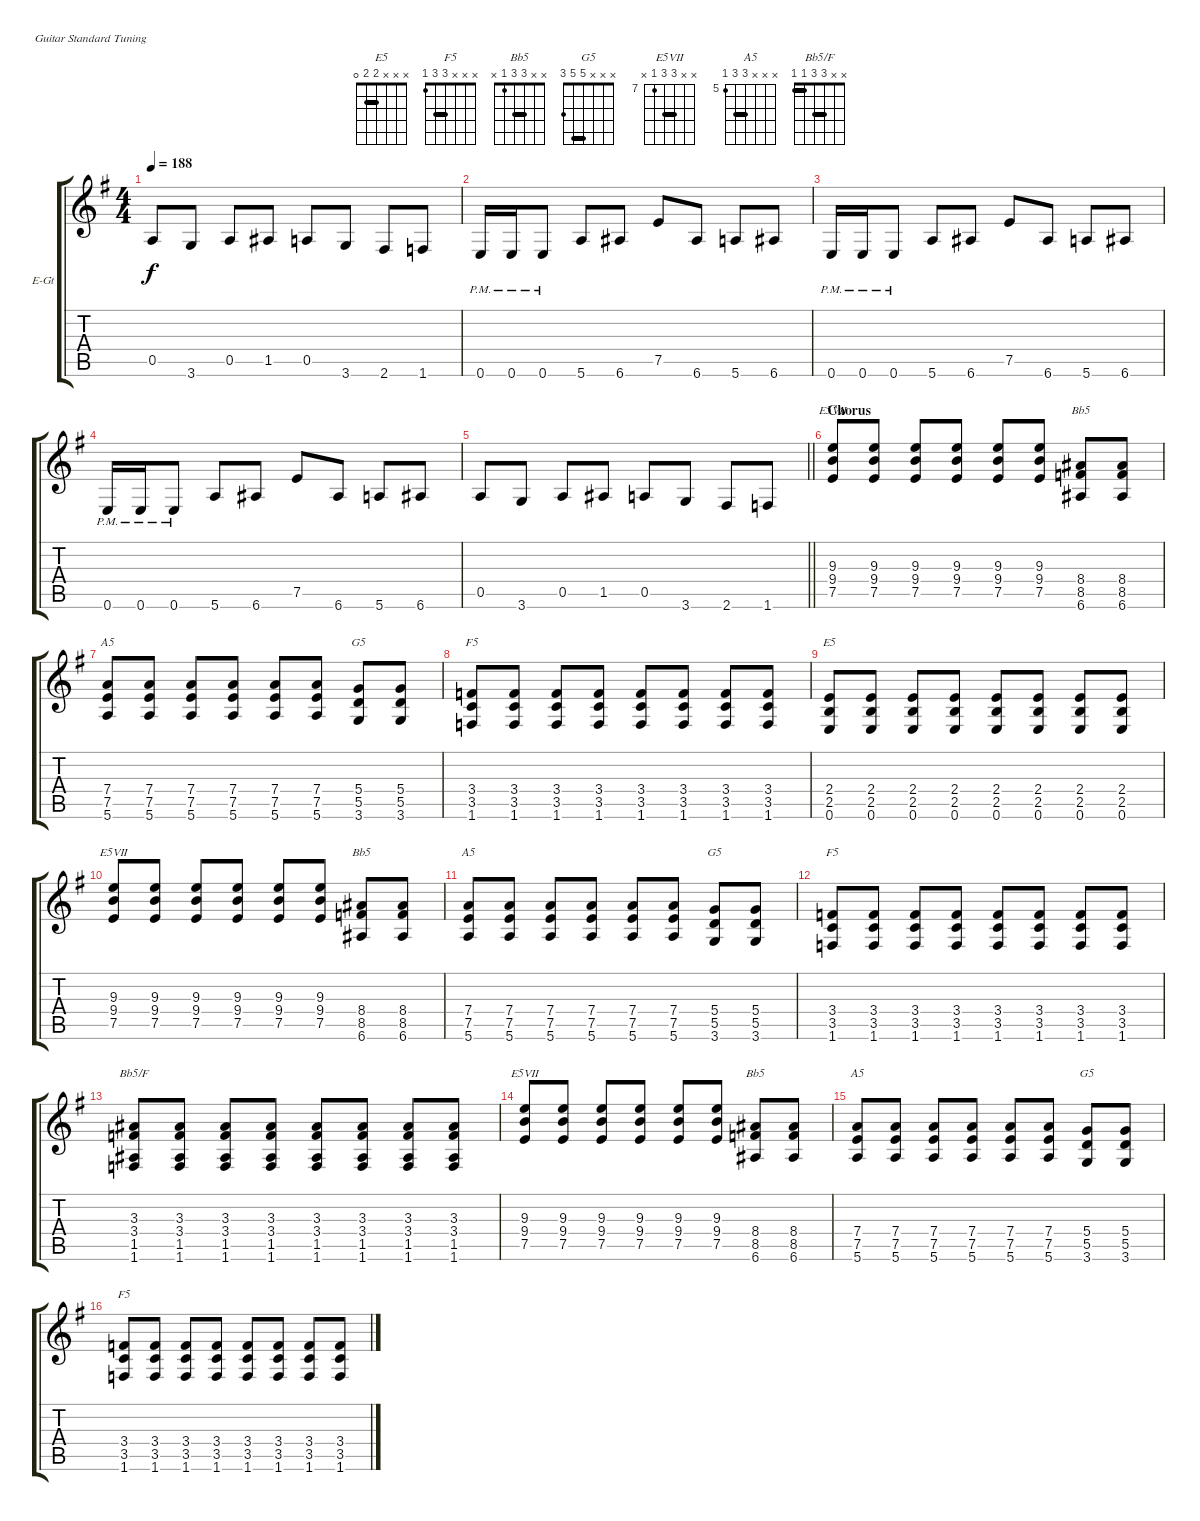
\defaultSystemsLayout 4
\bracketExtendMode groupsimilarinstruments
\firstSystemTrackNameOrientation horizontal
\otherSystemsTrackNameOrientation horizontal
\track ("Guitar 4" "E-Gt") {instrument distortionguitar}
\staff {score tabs}
\tuning (E4 B3 G3 D3 A2 E2)
\chord ("E5" x x x 2 2 0) {barre 2}
\chord ("F5" x x x 3 3 1) {barre 3}
\chord ("Bb5" x x 3 3 1 x) {barre 3}
\chord ("G5" x x x 5 5 3) {barre 5}
\chord ("E5VII" x x 9 9 7 x) {firstfret 7 barre 9}
\chord ("A5" x x x 7 7 5) {firstfret 5 barre 7}
\chord ("Bb5/F" x x 3 3 1 1) {barre (1 3)}
\ts (4 4)
\tempo 188
\clef g2
\ks g
0.5.8{dy f} 3.6.8 0.5.8 1.5.8 0.5.8 3.6.8 2.6.8 1.6.8 |
0.6{pm}.16 0.6{pm}.16 0.6{pm}.8 5.6.8 6.6.8 7.5.8 6.6.8 5.6.8 6.6.8 |
0.6{pm}.16 0.6{pm}.16 0.6{pm}.8 5.6.8 6.6.8 7.5.8 6.6.8 5.6.8 6.6.8 |
0.6{pm}.16 0.6{pm}.16 0.6{pm}.8 5.6.8 6.6.8 7.5.8 6.6.8 5.6.8 6.6.8 |
\barLineRight lightlight
0.5.8 3.6.8 0.5.8 1.5.8 0.5.8 3.6.8 2.6.8 1.6.8 |
\section ("" "Chorus")
(7.5 9.4 9.3).8{ch "E5VII"} (7.5 9.4 9.3).8 (7.5 9.4 9.3).8 (7.5 9.4 9.3).8 (7.5 9.4 9.3).8 (7.5 9.4 9.3).8 (8.4 8.5 6.6).8{ch "Bb5"} (8.4 8.5 6.6).8 |
(7.5 7.4 5.6).8{ch "A5"} (7.5 7.4 5.6).8 (7.5 7.4 5.6).8 (7.5 7.4 5.6).8 (7.5 7.4 5.6).8 (7.5 7.4 5.6).8 (5.5 5.4 3.6).8{ch "G5"} (5.5 5.4 3.6).8 |
(1.6 3.5 3.4).8{ch "F5"} (1.6 3.5 3.4).8 (1.6 3.5 3.4).8 (1.6 3.5 3.4).8 (1.6 3.5 3.4).8 (1.6 3.5 3.4).8 (1.6 3.5 3.4).8 (1.6 3.5 3.4).8 |
(0.6 2.5 2.4).8{ch "E5"} (0.6 2.5 2.4).8 (0.6 2.5 2.4).8 (0.6 2.5 2.4).8 (0.6 2.5 2.4).8 (0.6 2.5 2.4).8 (0.6 2.5 2.4).8 (0.6 2.5 2.4).8 |
(7.5 9.4 9.3).8{ch "E5VII"} (7.5 9.4 9.3).8 (7.5 9.4 9.3).8 (7.5 9.4 9.3).8 (7.5 9.4 9.3).8 (7.5 9.4 9.3).8 (8.4 8.5 6.6).8{ch "Bb5"} (8.4 8.5 6.6).8 |
(7.5 7.4 5.6).8{ch "A5"} (7.5 7.4 5.6).8 (7.5 7.4 5.6).8 (7.5 7.4 5.6).8 (7.5 7.4 5.6).8 (7.5 7.4 5.6).8 (5.5 5.4 3.6).8{ch "G5"} (5.5 5.4 3.6).8 |
(1.6 3.5 3.4).8{ch "F5"} (1.6 3.5 3.4).8 (1.6 3.5 3.4).8 (1.6 3.5 3.4).8 (1.6 3.5 3.4).8 (1.6 3.5 3.4).8 (1.6 3.5 3.4).8 (1.6 3.5 3.4).8 |
(1.6 1.5 3.4 3.3).8{ch "Bb5/F"} (1.6 1.5 3.4 3.3).8 (1.6 1.5 3.4 3.3).8 (1.6 1.5 3.4 3.3).8 (1.6 1.5 3.4 3.3).8 (1.6 1.5 3.4 3.3).8 (1.6 1.5 3.4 3.3).8 (1.6 1.5 3.4 3.3).8 |
(7.5 9.4 9.3).8{ch "E5VII"} (7.5 9.4 9.3).8 (7.5 9.4 9.3).8 (7.5 9.4 9.3).8 (7.5 9.4 9.3).8 (7.5 9.4 9.3).8 (8.4 8.5 6.6).8{ch "Bb5"} (8.4 8.5 6.6).8 |
(7.5 7.4 5.6).8{ch "A5"} (7.5 7.4 5.6).8 (7.5 7.4 5.6).8 (7.5 7.4 5.6).8 (7.5 7.4 5.6).8 (7.5 7.4 5.6).8 (5.5 5.4 3.6).8{ch "G5"} (5.5 5.4 3.6).8 |
(1.6 3.5 3.4).8{ch "F5"} (1.6 3.5 3.4).8 (1.6 3.5 3.4).8 (1.6 3.5 3.4).8 (1.6 3.5 3.4).8 (1.6 3.5 3.4).8 (1.6 3.5 3.4).8 (1.6 3.5 3.4).8
